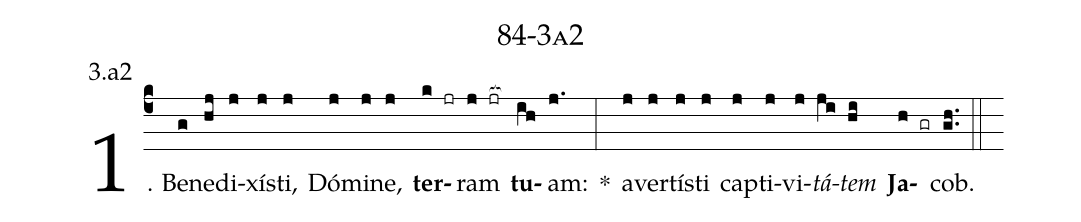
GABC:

name: 84-3a2;
annotation: 3.a2;
%%
(c4)1. Be(g)ne(hj)di(j)xís(j)ti,(j) Dó(j)mi(j)ne,(j) <b>ter</b>(k jr)ram(j jr[ocb:1{]) <b>tu</b>(ih[ocb:0}])am:(j.) *(:) a(j)ver(j)tís(j)ti(j) cap(j)ti(j)vi(j)<i>tá</i>(ji)<i>tem</i>(hi) <b>Ja</b>(h gr)cob.(gh..) (::)
